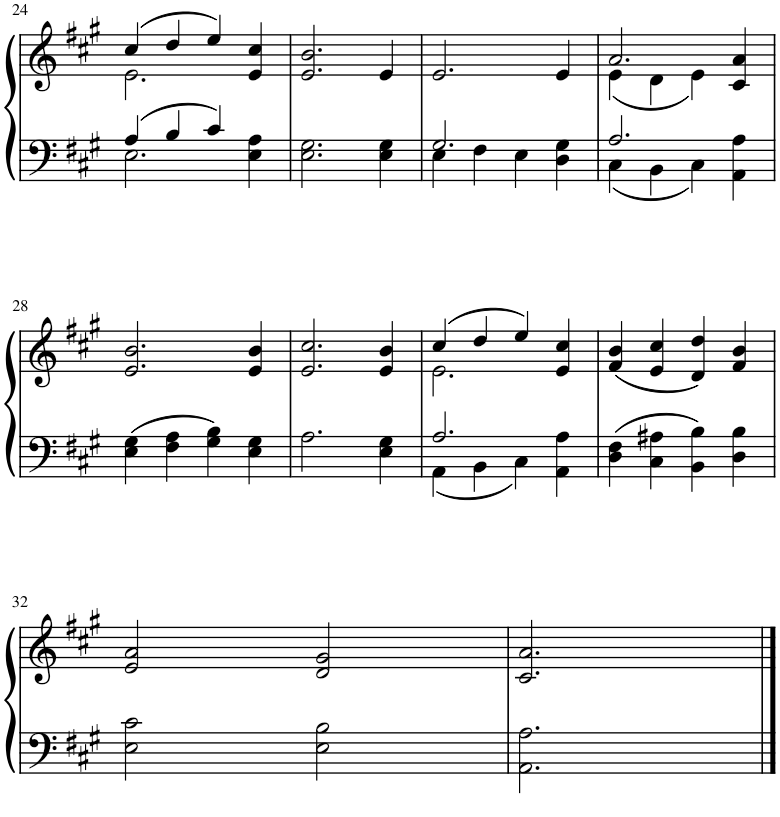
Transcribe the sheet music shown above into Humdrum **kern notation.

**kern	**kern
*part1	*part1
*staff2	*staff1
*I"Piano	*
*I'Pno.	*
!!LO:PB:g=z
*clefF4	*clefG2
*k[f#c#g#]	*k[f#c#g#]
*M4/4	*M4/4
=24	=24
*^	*^
4A/	2.E\	(4cc#/	2.e\
4B/	.	4dd/	.
4c#/	.	4ee/)	.
4ryy	4E\ 4A\	4e/ 4cc#/	4ryy
*v	*v	*	*
*	*v	*v
=25	=25
2.E\ 2.G#\	2.e/ 2.b/
4E\ 4G#\	4e/
=26	=26
*^	*
2.G#/	4E\	2.e/
.	4F#\	.
.	4E\	.
4ryy	4D\ 4G#\	4e/
=27	=27	=27
*	*	*^
2.A/	4C#\	2.a/	(4e\
.	4BB\	.	4d\
.	4C#\	.	4e\)
4ryy	4AA\ 4A\	4c#/ 4a/	4ryy
*v	*v	*	*
*	*v	*v
!!LO:LB:g=z
=28	=28
4E\ 4G#\	2.e/ 2.b/
4F#\ 4A\	.
4G#\ 4B\	.
4E\ 4G#\	4e/ 4b/
=29	=29
2.A\	2.e/ 2.cc#/
4E\ 4G#\	4e/ 4b/
=30	=30
*^	*^
2.A/	4AA\	(4cc#/	2.e\
.	4BB\	4dd/	.
.	4C#\	4ee/)	.
4ryy	4AA\ 4A\	4e/ 4cc#/	4ryy
*v	*v	*	*
*	*v	*v
=31	=31
4D\ 4F#\	(4f#/ 4b/
4C#\ 4A#X\	4e/ 4cc#/
4BB\ 4B\	4d/ 4dd/)
4D\ 4B\	4f#/ 4b/
!!LO:LB:g=z
=32	=32
2E\ 2c#\	2e/ 2a/
2E\ 2B\	2d/ 2g#/
=33	=33
2.AA\ 2.A\	2.c#/ 2.a/
==	==
*-	*-
